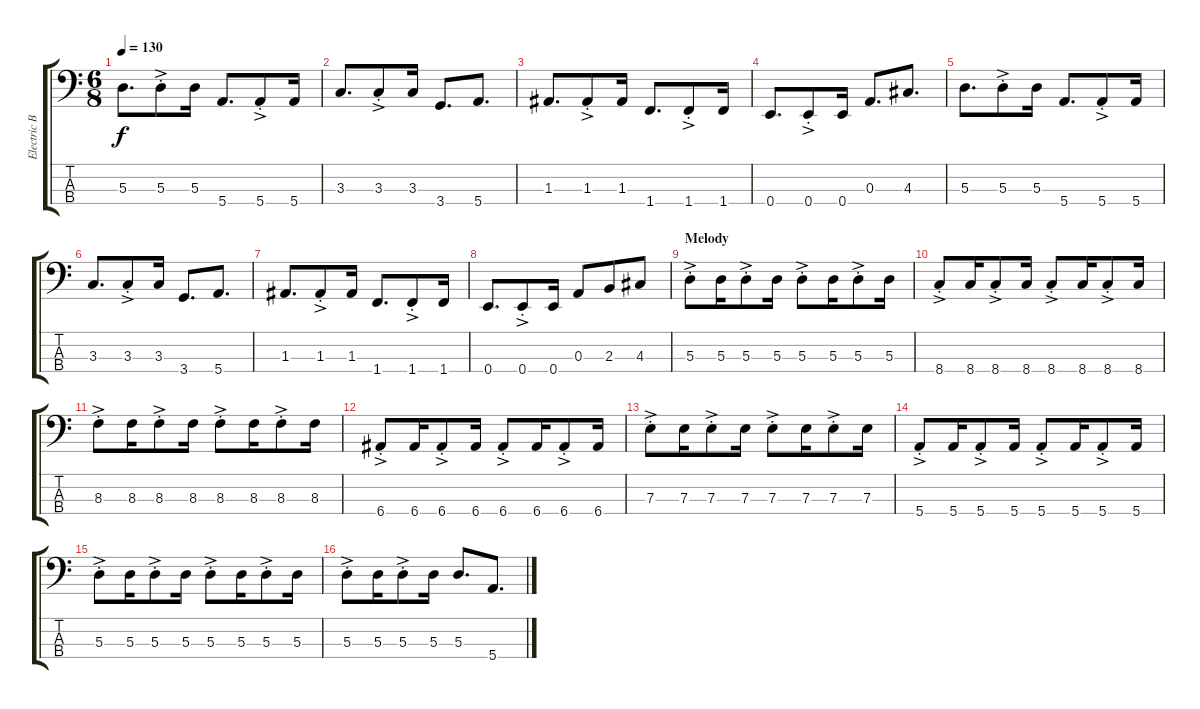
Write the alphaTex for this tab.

\track ("Electric Bass" "Electric B") {instrument electricbassfinger}
\staff {score tabs}
\tuning (G2 D2 A1 E1) {hide}
\ts (6 8)
\tempo 130
\clef f4
\ks c
5.3.8{d dy f} 5.3{ac st}.8 5.3.16 5.4.8{d} 5.4{ac st}.8 5.4.16 |
3.3.8{d} 3.3{ac st}.8 3.3.16 3.4.8{d} 5.4.8{d} |
1.3.8{d} 1.3{ac st}.8 1.3.16 1.4.8{d} 1.4{ac st}.8 1.4.16 |
0.4.8{d} 0.4{ac st}.8 0.4.16 0.3.8{d} 4.3.8{d} |
5.3.8{d} 5.3{ac st}.8 5.3.16 5.4.8{d} 5.4{ac st}.8 5.4.16 |
3.3.8{d} 3.3{ac st}.8 3.3.16 3.4.8{d} 5.4.8{d} |
1.3.8{d} 1.3{ac st}.8 1.3.16 1.4.8{d} 1.4{ac st}.8 1.4.16 |
0.4.8{d} 0.4{ac st}.8 0.4.16 0.3.8 2.3.8 4.3.8 |
\section ("" "Melody")
5.3{ac st}.8 5.3.16 5.3{ac st}.8 5.3.16 5.3{ac st}.8 5.3.16 5.3{ac st}.8 5.3.16 |
8.4{ac st}.8 8.4.16 8.4{ac st}.8 8.4.16 8.4{ac st}.8 8.4.16 8.4{ac st}.8 8.4.16 |
8.3{ac st}.8 8.3.16 8.3{ac st}.8 8.3.16 8.3{ac st}.8 8.3.16 8.3{ac st}.8 8.3.16 |
6.4{ac st}.8 6.4.16 6.4{ac st}.8 6.4.16 6.4{ac st}.8 6.4.16 6.4{ac st}.8 6.4.16 |
7.3{ac st}.8 7.3.16 7.3{ac st}.8 7.3.16 7.3{ac st}.8 7.3.16 7.3{ac st}.8 7.3.16 |
5.4{ac st}.8 5.4.16 5.4{ac st}.8 5.4.16 5.4{ac st}.8 5.4.16 5.4{ac st}.8 5.4.16 |
5.3{ac st}.8 5.3.16 5.3{ac st}.8 5.3.16 5.3{ac st}.8 5.3.16 5.3{ac st}.8 5.3.16 |
5.3{ac st}.8 5.3.16 5.3{ac st}.8 5.3.16 5.3.8{d} 5.4.8{d}
